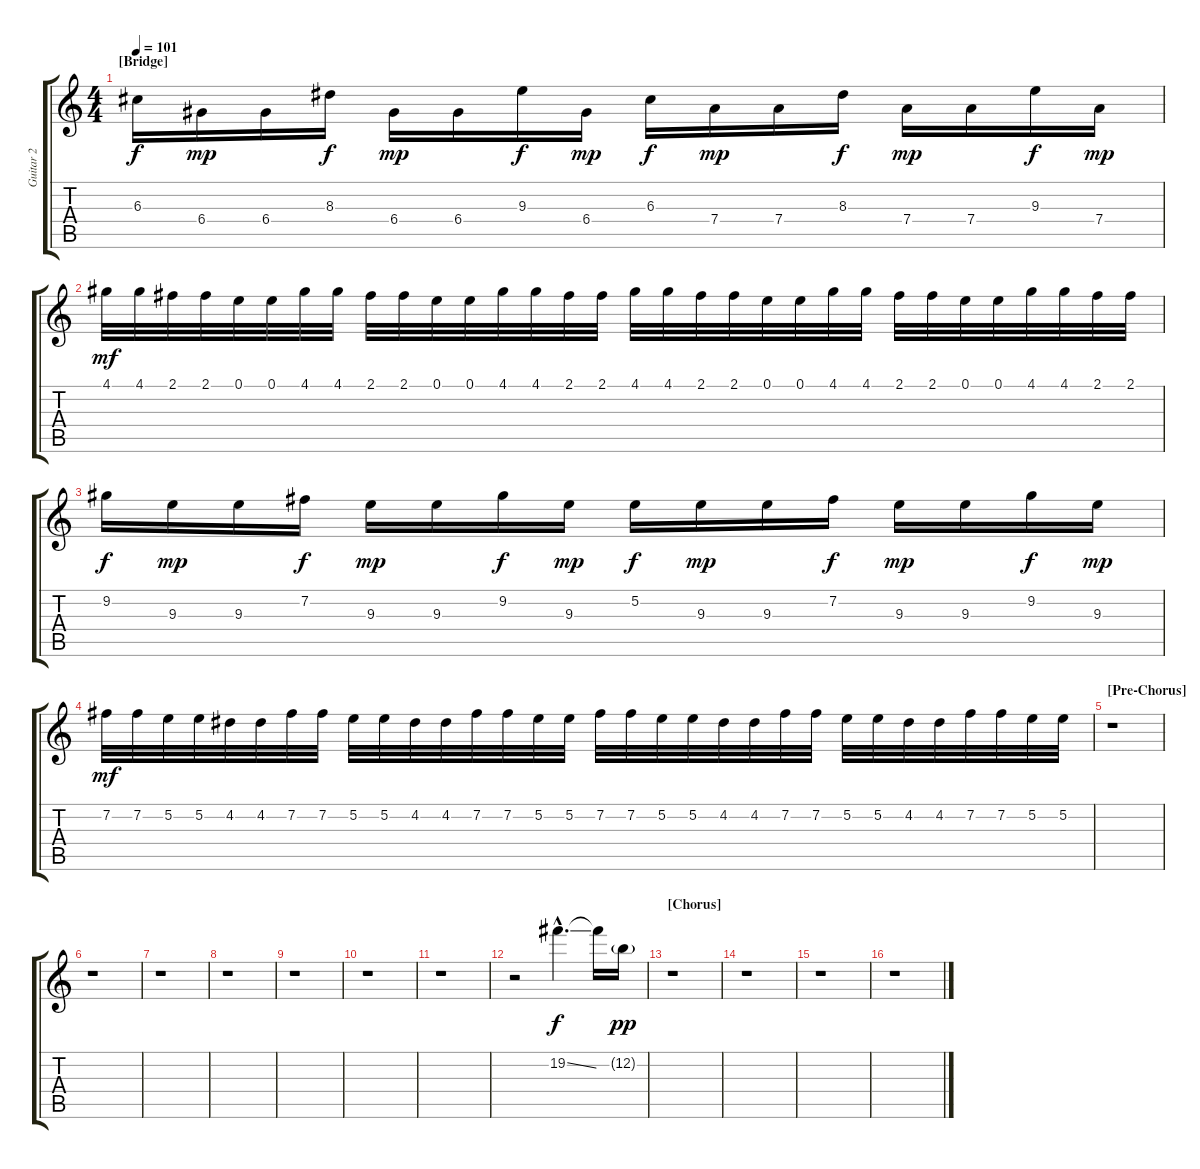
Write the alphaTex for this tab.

\track ("Guitar 2" "Guitar 2") {instrument distortionguitar}
\staff {score tabs}
\tuning (E4 B3 G3 D3 A2 E2) {hide}
\ts (4 4)
\section ("" "[Bridge]")
\tempo 101
\clef g2
\ks c
6.3.16{dy f} 6.4.16{dy mp} 6.4.16 8.3.16{dy f} 6.4.16{dy mp} 6.4.16 9.3.16{dy f} 6.4.16{dy mp} 6.3.16{dy f} 7.4.16{dy mp} 7.4.16 8.3.16{dy f} 7.4.16{dy mp} 7.4.16 9.3.16{dy f} 7.4.16{dy mp} |
4.1.32{dy mf} 4.1.32 2.1.32 2.1.32 0.1.32 0.1.32 4.1.32 4.1.32 2.1.32 2.1.32 0.1.32 0.1.32 4.1.32 4.1.32 2.1.32 2.1.32 4.1.32 4.1.32 2.1.32 2.1.32 0.1.32 0.1.32 4.1.32 4.1.32 2.1.32 2.1.32 0.1.32 0.1.32 4.1.32 4.1.32 2.1.32 2.1.32 |
9.2.16{dy f} 9.3.16{dy mp} 9.3.16 7.2.16{dy f} 9.3.16{dy mp} 9.3.16 9.2.16{dy f} 9.3.16{dy mp} 5.2.16{dy f} 9.3.16{dy mp} 9.3.16 7.2.16{dy f} 9.3.16{dy mp} 9.3.16 9.2.16{dy f} 9.3.16{dy mp} |
7.2.32{dy mf} 7.2.32 5.2.32 5.2.32 4.2.32 4.2.32 7.2.32 7.2.32 5.2.32 5.2.32 4.2.32 4.2.32 7.2.32 7.2.32 5.2.32 5.2.32 7.2.32 7.2.32 5.2.32 5.2.32 4.2.32 4.2.32 7.2.32 7.2.32 5.2.32 5.2.32 4.2.32 4.2.32 7.2.32 7.2.32 5.2.32 5.2.32 |
\section ("" "[Pre-Chorus]")
r.1 |
r.1 |
r.1 |
r.1 |
r.1 |
r.1 |
r.1 |
r.2 19.2{ss hac}.4{d dy f} 19.2{t}.16 12.2{g}.16{dy pp} |
\section ("" "[Chorus]")
r.1 |
r.1 |
r.1 |
r.1
